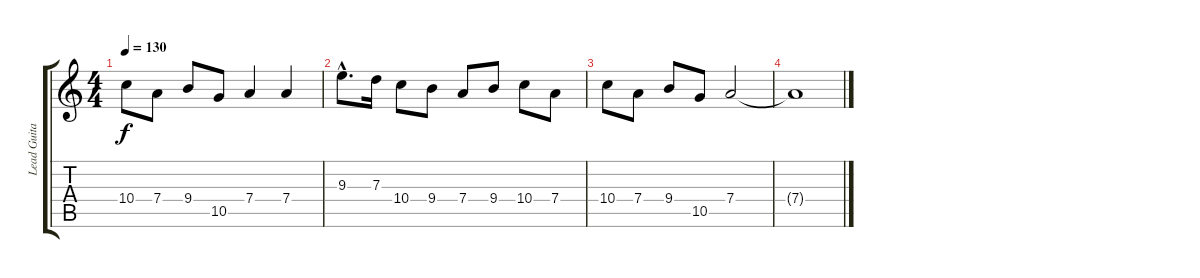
\track ("Lead Guitar" "Lead Guita") {instrument distortionguitar}
\staff {score tabs}
\tuning (E4 B3 G3 D3 A2 E2) {hide}
\ts (4 4)
\tempo 130
\clef g2
\ks c
10.4.8{dy f} 7.4.8 9.4.8 10.5.8 7.4.4 7.4.4 |
9.3{hac}.8{d} 7.3.16 10.4.8 9.4.8 7.4.8 9.4.8 10.4.8 7.4.8 |
10.4.8 7.4.8 9.4.8 10.5.8 7.4.2 |
7.4{t}.1
